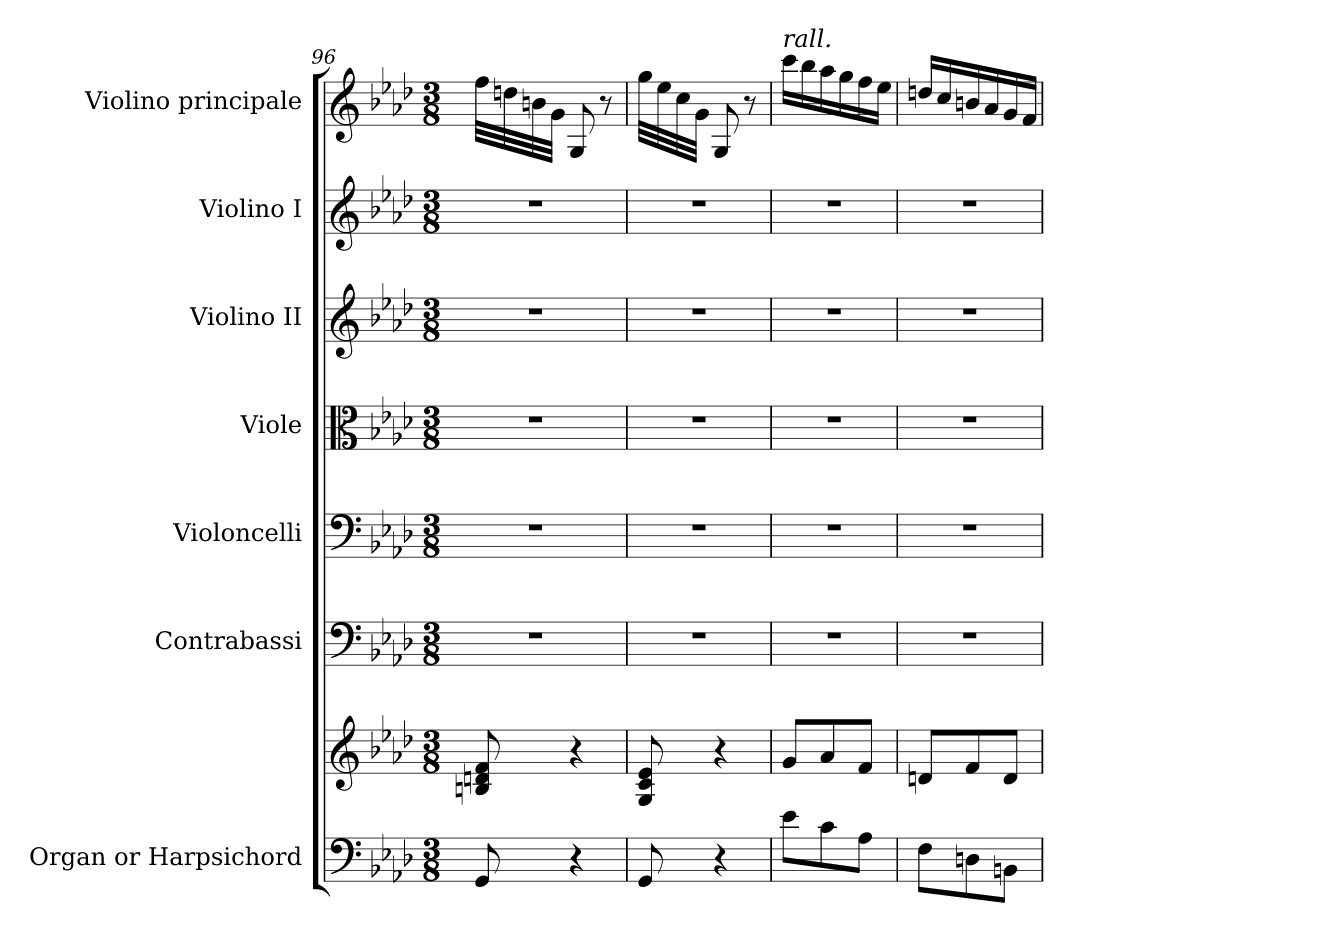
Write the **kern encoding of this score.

**kern	**kern	**kern	**kern	**kern	**kern	**kern	**kern
*part7	*part7	*part6	*part5	*part4	*part3	*part2	*part1
*staff8	*staff7	*staff6	*staff5	*staff4	*staff3	*staff2	*staff1
*I"Organ or Harpsichord	*	*I"Contrabassi	*I"Violoncelli	*I"Viole	*I"Violino II	*I"Violino I	*I"Violino principale
*I'Hch.	*	*I'Cbs.	*I'Vcl.	*I'Vle.	*I'Vln. II	*I'Vln. I	*I'Vln.
*clefF4	*clefG2	*clefF4	*clefF4	*clefC3	*clefG2	*clefG2	*clefG2
*	*	*ITrd7c12	*	*	*	*	*
*k[b-e-a-d-]	*k[b-e-a-d-]	*k[b-e-a-d-]	*k[b-e-a-d-]	*k[b-e-a-d-]	*k[b-e-a-d-]	*k[b-e-a-d-]	*k[b-e-a-d-]
*M3/8	*M3/8	*M3/8	*M3/8	*M3/8	*M3/8	*M3/8	*M3/8
=96	=96	=96	=96	=96	=96	=96	=96
8GG/	8Bn/ 8dn/ 8f/	4.r	4.r	4.r	4.r	4.r	32ff\LLL
.	.	.	.	.	.	.	32ddn\
.	.	.	.	.	.	.	32bn\
.	.	.	.	.	.	.	32g\JJJ
4r	4r	.	.	.	.	.	8G/
.	.	.	.	.	.	.	8r
=97	=97	=97	=97	=97	=97	=97	=97
8GG/	8G/ 8c/ 8e-/	4.r	4.r	4.r	4.r	4.r	32gg\LLL
.	.	.	.	.	.	.	32ee-\
.	.	.	.	.	.	.	32cc\
.	.	.	.	.	.	.	32g\JJJ
4r	4r	.	.	.	.	.	8G/
.	.	.	.	.	.	.	8r
=98	=98	=98	=98	=98	=98	=98	=98
!	!	!	!	!	!	!	!LO:TX:a:i:t=rall.
8e-\L	8g/L	4.r	4.r	4.r	4.r	4.r	16ccc\LL
.	.	.	.	.	.	.	16bb-\
8c\	8a-/	.	.	.	.	.	16aa-\
*	*	*	*	*	*	*	*MM64
.	.	.	.	.	.	.	16gg\
8A-\J	8f/J	.	.	.	.	.	16ff\
.	.	.	.	.	.	.	16ee-\JJ
=99	=99	=99	=99	=99	=99	=99	=99
*	*	*	*	*	*	*	*MM60
8F\L	8dn/L	4.r	4.r	4.r	4.r	4.r	16ddn/LL
.	.	.	.	.	.	.	16cc/
*	*	*	*	*	*	*	*MM58
8Dn\	8f/	.	.	.	.	.	16bn/
.	.	.	.	.	.	.	16a-/
8BBn\J	8d/J	.	.	.	.	.	16g/
.	.	.	.	.	.	.	16f/JJ
=	=	=	=	=	=	=	=
*-	*-	*-	*-	*-	*-	*-	*-
